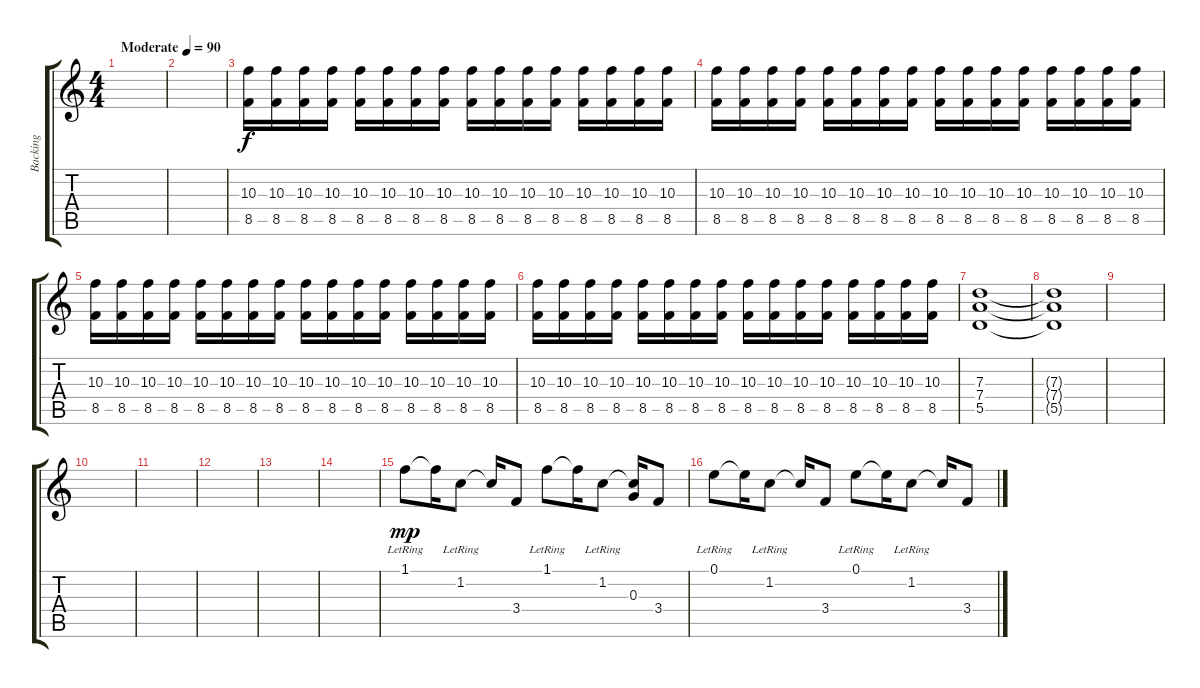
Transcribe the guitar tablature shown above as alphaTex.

\track ("Backing" "Backing") {instrument overdrivenguitar}
\staff {score tabs}
\tuning (E4 B3 G3 D3 A2 D2) {hide}
\ts (4 4)
\tempo (90 "Moderate")
\clef g2
\ks c
|
|
(10.3 8.5).16 (10.3 8.5).16 (10.3 8.5).16 (10.3 8.5).16 (10.3 8.5).16 (10.3 8.5).16 (10.3 8.5).16 (10.3 8.5).16 (10.3 8.5).16 (10.3 8.5).16 (10.3 8.5).16 (10.3 8.5).16 (10.3 8.5).16 (10.3 8.5).16 (10.3 8.5).16 (10.3 8.5).16 |
(10.3 8.5).16 (10.3 8.5).16 (10.3 8.5).16 (10.3 8.5).16 (10.3 8.5).16 (10.3 8.5).16 (10.3 8.5).16 (10.3 8.5).16 (10.3 8.5).16 (10.3 8.5).16 (10.3 8.5).16 (10.3 8.5).16 (10.3 8.5).16 (10.3 8.5).16 (10.3 8.5).16 (10.3 8.5).16 |
(10.3 8.5).16 (10.3 8.5).16 (10.3 8.5).16 (10.3 8.5).16 (10.3 8.5).16 (10.3 8.5).16 (10.3 8.5).16 (10.3 8.5).16 (10.3 8.5).16 (10.3 8.5).16 (10.3 8.5).16 (10.3 8.5).16 (10.3 8.5).16 (10.3 8.5).16 (10.3 8.5).16 (10.3 8.5).16 |
(10.3 8.5).16 (10.3 8.5).16 (10.3 8.5).16 (10.3 8.5).16 (10.3 8.5).16 (10.3 8.5).16 (10.3 8.5).16 (10.3 8.5).16 (10.3 8.5).16 (10.3 8.5).16 (10.3 8.5).16 (10.3 8.5).16 (10.3 8.5).16 (10.3 8.5).16 (10.3 8.5).16 (10.3 8.5).16 |
(7.3 7.4 5.5).1 |
(7.3{t} 7.4{t} 5.5{t}).1 |
|
|
|
|
|
|
1.1{lr}.8{dy mp} 1.1{t}.16 1.2{lr}.8 1.2{t}.16 3.4.8 1.1{lr}.8 1.1{t}.16 1.2{lr}.8 (1.2{t} 0.3).16 3.4.8 |
0.1{lr}.8 0.1{t}.16 1.2{lr}.8 1.2{t}.16 3.4.8 0.1{lr}.8 0.1{t}.16 1.2{lr}.8 1.2{t}.16 3.4.8
